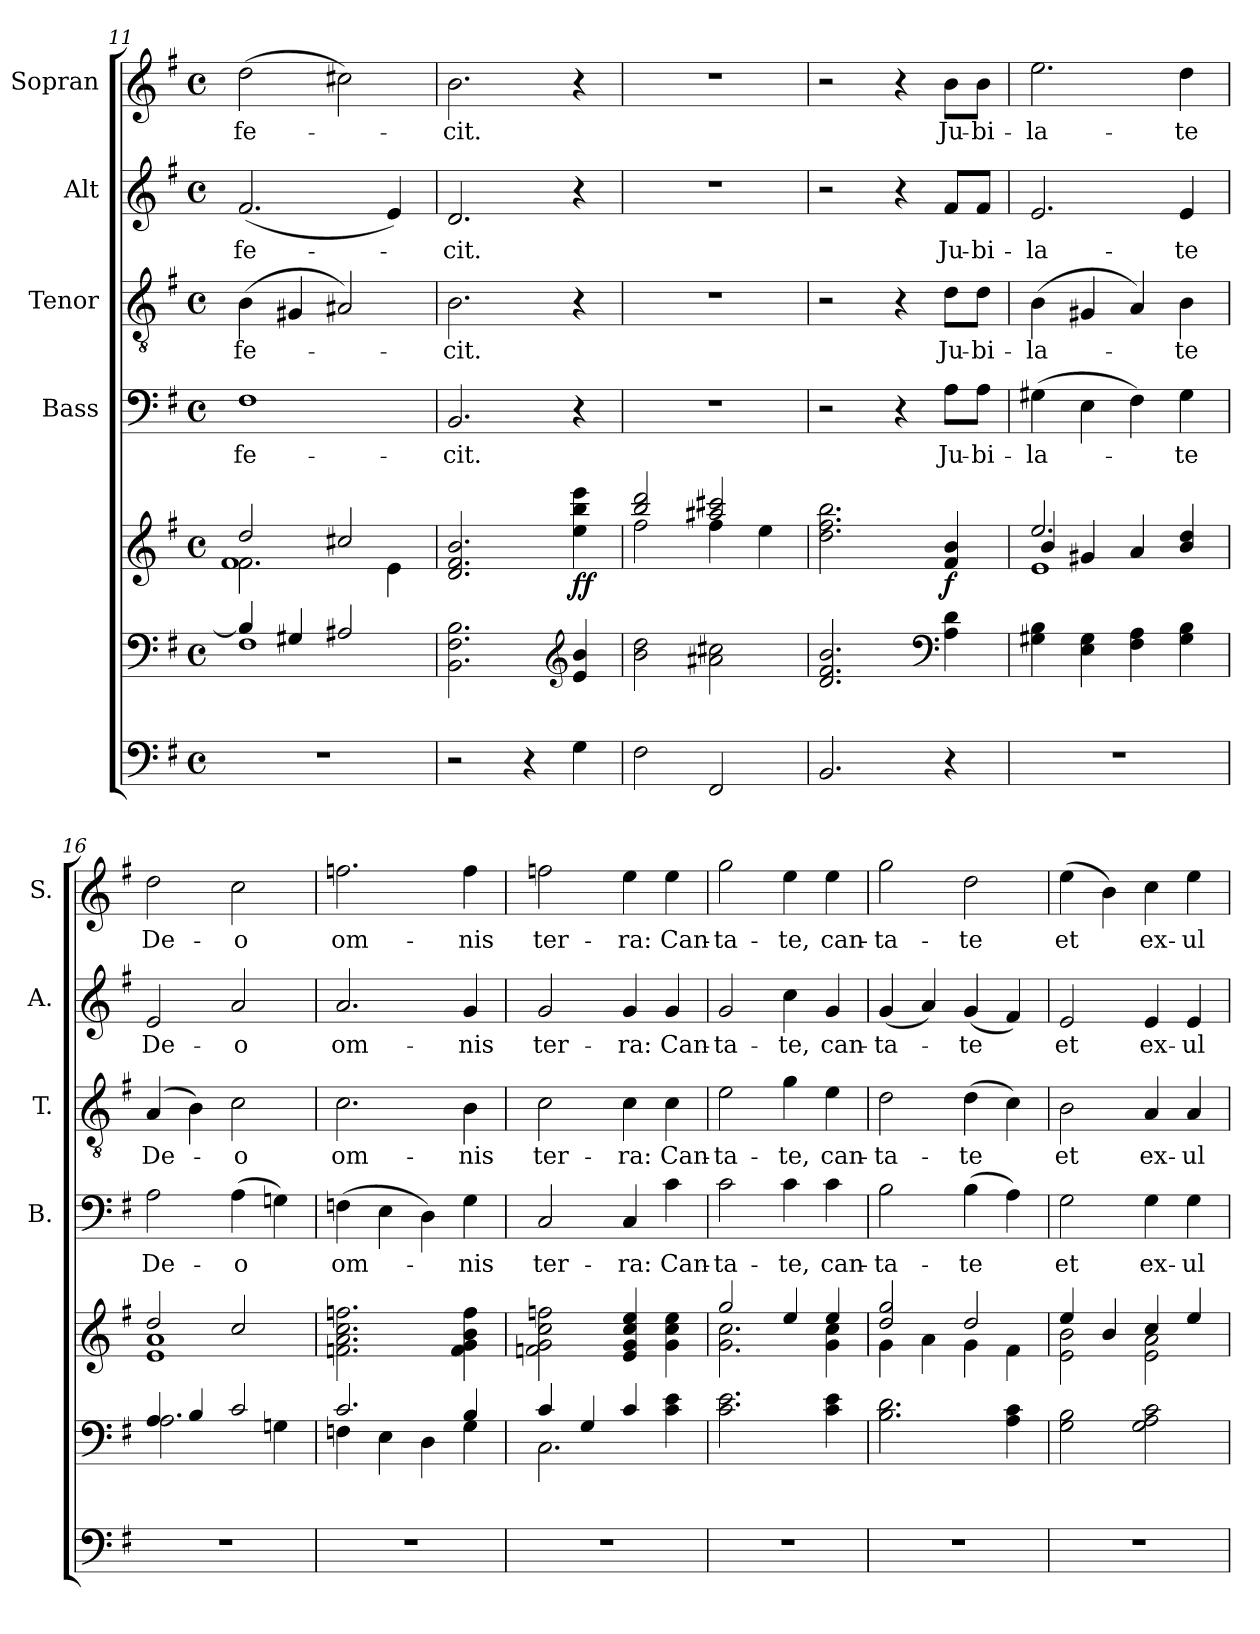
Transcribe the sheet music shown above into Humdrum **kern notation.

**kern	**kern	**kern	**dynam	**kern	**text	**kern	**text	**kern	**text	**kern	**text
*part6	*part5	*part5	*part5	*part4	*part4	*part3	*part3	*part2	*part2	*part1	*part1
*staff7	*staff6	*staff5	*staff5/6	*staff4	*staff4	*staff3	*staff3	*staff2	*staff2	*staff1	*staff1
*	*	*	*	*I"Bass	*	*I"Tenor	*	*I"Alt	*	*I"Sopran	*
*	*	*	*	*I'B.	*	*I'T.	*	*I'A.	*	*I'S.	*
*clefF4	*clefF4	*clefG2	*	*clefF4	*	*clefGv2	*	*clefG2	*	*clefG2	*
*k[f#]	*k[f#]	*k[f#]	*	*k[f#]	*	*k[f#]	*	*k[f#]	*	*k[f#]	*
*G:	*G:	*G:	*	*G:	*	*G:	*	*G:	*	*G:	*
*M4/4	*M4/4	*M4/4	*	*M4/4	*	*M4/4	*	*M4/4	*	*M4/4	*
*met(c)	*met(c)	*met(c)	*	*met(c)	*	*met(c)	*	*met(c)	*	*met(c)	*
=11	=11	=11	=11	=11	=11	=11	=11	=11	=11	=11	=11
*	*^	*^	*	*	*	*	*	*	*	*	*
*	*	*	*	*^	*	*	*	*	*	*	*	*	*
!	!	!	!	!	!	!	!	!LO:LY:b	!	!LO:LY:b	!	!LO:LY:b	!	!LO:LY:b
1r	4B/]	1F#	2dd/	2.f#\	1f#	.	1F#	fe-	(>4B\	fe-	(<2.f#/	fe-	(>2dd\	fe-
.	4G#X/	.	.	.	.	.	.	.	4G#X/	.	.	.	.	.
.	2A#X/	.	2cc#X/	.	.	.	.	.	2A#X/)	.	.	.	2cc#X\)	.
.	.	.	.	4e\	.	.	.	.	.	.	4e/)	.	.	.
*	*v	*v	*	*	*	*	*	*	*	*	*	*	*	*
*	*	*	*v	*v	*	*	*	*	*	*	*	*	*
!!LO:PB:g=z
=12	=12	=12	=12	=12	=12	=12	=12	=12	=12	=12	=12	=12
!	!	!	!	!	!	!LO:LY:b	!	!LO:LY:b	!	!LO:LY:b	!	!LO:LY:b
*	*	*v	*v	*	*	*	*	*	*	*	*	*
2r	2.BB\ 2.F#\ 2.B\	2.d/ 2.f#/ 2.b/	.	2.BB/	-cit.	2.B\	-cit.	2.d/	-cit.	2.b\	-cit.
4r	.	.	.	.	.	.	.	.	.	.	.
*	*clefG2	*	*	*	*	*	*	*	*	*	*
!	!	!	!LO:DY:b	!	!	!	!	!	!	!	!
4G\	4e/ 4b/	4ee\ 4bb\ 4eee\	ff	4r	.	4r	.	4r	.	4r	.
=13	=13	=13	=13	=13	=13	=13	=13	=13	=13	=13	=13
*	*	*^	*	*	*	*	*	*	*	*	*
2F#\	2b\ 2dd\	2bb/ 2ddd/	2ff#\	.	1r	.	1r	.	1r	.	1r	.
2FF#/	2a#X\ 2cc#X\	2aa#X/ 2ccc#X/	4ff#\	.	.	.	.	.	.	.	.	.
.	.	.	4ee\	.	.	.	.	.	.	.	.	.
*	*	*v	*v	*	*	*	*	*	*	*	*	*
=14	=14	=14	=14	=14	=14	=14	=14	=14	=14	=14	=14
2.BB/	2.d/ 2.f#/ 2.b/	2.dd\ 2.ff#\ 2.bb\	.	2r	.	2r	.	2r	.	2r	.
.	.	.	.	4r	.	4r	.	4r	.	4r	.
*	*clefF4	*	*	*	*	*	*	*	*	*	*
!	!	!	!LO:DY:b	!	!LO:LY:b	!	!LO:LY:b	!	!LO:LY:b	!	!LO:LY:b
4r	4A\ 4d\	4f#/ 4b/	f	8A\L	Ju-	8d\L	Ju-	8f#/L	Ju-	8b\L	Ju-
!	!	!	!	!	!LO:LY:b	!	!LO:LY:b	!	!LO:LY:b	!	!LO:LY:b
.	.	.	.	8A\J	-bi-	8d\J	-bi-	8f#/J	-bi-	8b\J	-bi-
=15	=15	=15	=15	=15	=15	=15	=15	=15	=15	=15	=15
*	*	*^	*	*	*	*	*	*	*	*	*
*	*	*	*^	*	*	*	*	*	*	*	*	*
!	!	!	!	!	!	!	!LO:LY:b	!	!LO:LY:b	!	!LO:LY:b	!	!LO:LY:b
1r	4G#X\ 4B\	2.ee/	1e	4b/	.	(>4G#X\	-la-	(>4B\	-la-	2.e/	-la-	2.ee\	-la-
.	4E\ 4G#\	.	.	4g#X/	.	4E\	.	4G#X/	.	.	.	.	.
.	4F#\ 4A\	.	.	4a/	.	4F#\)	.	4A/)	.	.	.	.	.
!	!	!	!	!	!	!	!LO:LY:b	!	!LO:LY:b	!	!LO:LY:b	!	!LO:LY:b
.	4G#\ 4B\	4b/ 4dd/	.	4ryy	.	4G#\	-te	4B\	-te	4e/	-te	4dd\	-te
=16	=16	=16	=16	=16	=16	=16	=16	=16	=16	=16	=16	=16	=16
*	*^	*	*	*	*	*	*	*	*	*	*	*	*
!	!	!	!	!	!	!	!	!LO:LY:b	!	!LO:LY:b	!	!LO:LY:b	!	!LO:LY:b
*	*	*	*	*v	*v	*	*	*	*	*	*	*	*	*
1r	4A/	2.A\	2dd/	1e 1a	.	2A\	De-	(4A/	De-	2e/	De-	2dd\	De-
.	4B/	.	.	.	.	.	.	4B\)	.	.	.	.	.
!	!	!	!	!	!	!	!LO:LY:b	!	!LO:LY:b	!	!LO:LY:b	!	!LO:LY:b
.	2c/	.	2cc/	.	.	(>4A\	-o	2c\	-o	2a/	-o	2cc\	-o
.	.	4Gn\	.	.	.	4Gn\)	.	.	.	.	.	.	.
*	*	*	*v	*v	*	*	*	*	*	*	*	*	*
=17	=17	=17	=17	=17	=17	=17	=17	=17	=17	=17	=17	=17
!	!	!	!	!	!	!LO:LY:b	!	!LO:LY:b	!	!LO:LY:b	!	!LO:LY:b
1r	2.c/	4Fn\	2.fn\ 2.a\ 2.cc\ 2.ffn\	.	(>4Fn\	om-	2.c\	om-	2.a/	om-	2.ffn\	om-
.	.	4E\	.	.	4E\	.	.	.	.	.	.	.
.	.	4D\	.	.	4D\)	.	.	.	.	.	.	.
!	!	!	!	!	!	!LO:LY:b	!	!LO:LY:b	!	!LO:LY:b	!	!LO:LY:b
.	4B/	4G\	4f\ 4g\ 4b\ 4ff\	.	4G\	-nis	4B\	-nis	4g/	-nis	4ff\	-nis
!!LO:LB:g=z
=18	=18	=18	=18	=18	=18	=18	=18	=18	=18	=18	=18	=18
!	!	!	!	!	!	!LO:LY:b	!	!LO:LY:b	!	!LO:LY:b	!	!LO:LY:b
1r	4c/	2.C\	2fn\ 2g\ 2cc\ 2ffn\	.	2C/	ter-	2c\	ter-	2g/	ter-	2ffn\	ter-
.	4G/	.	.	.	.	.	.	.	.	.	.	.
!	!	!	!	!	!	!LO:LY:b	!	!LO:LY:b	!	!LO:LY:b	!	!LO:LY:b
.	4c/	.	4e/ 4g/ 4cc/ 4ee/	.	4C/	-ra:	4c\	-ra:	4g/	-ra:	4ee\	-ra:
!	!	!	!	!	!	!LO:LY:b	!	!LO:LY:b	!	!LO:LY:b	!	!LO:LY:b
.	4c\ 4e\	4ryy	4g\ 4cc\ 4ee\	.	4c\	Can-	4c\	Can-	4g/	Can-	4ee\	Can-
=19	=19	=19	=19	=19	=19	=19	=19	=19	=19	=19	=19	=19
*	*	*	*^	*	*	*	*	*	*	*	*	*
!	!	!	!	!	!	!	!LO:LY:b	!	!LO:LY:b	!	!LO:LY:b	!	!LO:LY:b
*	*v	*v	*	*	*	*	*	*	*	*	*	*	*
1r	2.c\ 2.e\	2gg/	2.g\ 2.cc\	.	2c\	-ta-	2e\	-ta-	2g/	-ta-	2gg\	-ta-
!	!	!	!	!	!	!LO:LY:b	!	!LO:LY:b	!	!LO:LY:b	!	!LO:LY:b
.	.	4ee/	.	.	4c\	-te,	4g\	-te,	4cc\	-te,	4ee\	-te,
!	!	!	!	!	!	!LO:LY:b	!	!LO:LY:b	!	!LO:LY:b	!	!LO:LY:b
.	4c\ 4e\	4ee/	4g\ 4cc\	.	4c\	can-	4e\	can-	4g/	can-	4ee\	can-
=20	=20	=20	=20	=20	=20	=20	=20	=20	=20	=20	=20	=20
!	!	!	!	!	!	!LO:LY:b	!	!LO:LY:b	!	!LO:LY:b	!	!LO:LY:b
1r	2.B\ 2.d\	2dd/ 2gg/	4g\	.	2B\	-ta-	2d\	-ta-	(<4g/	-ta-	2gg\	-ta-
.	.	.	4a\	.	.	.	.	.	4a/)	.	.	.
!	!	!	!	!	!	!LO:LY:b	!	!LO:LY:b	!	!LO:LY:b	!	!LO:LY:b
.	.	2dd/	4g\	.	(>4B\	-te	(>4d\	-te	(<4g/	-te	2dd\	-te
.	4A\ 4c\	.	4f#\	.	4A\)	.	4c\)	.	4f#/)	.	.	.
=21	=21	=21	=21	=21	=21	=21	=21	=21	=21	=21	=21	=21
!	!	!	!	!	!	!LO:LY:b	!	!LO:LY:b	!	!LO:LY:b	!	!LO:LY:b
1r	2G\ 2B\	4ee/	2e\ 2b\	.	2G\	et	2B\	et	2e/	et	(>4ee\	et
.	.	4b/	.	.	.	.	.	.	.	.	4b\)	.
!	!	!	!	!	!	!LO:LY:b	!	!LO:LY:b	!	!LO:LY:b	!	!LO:LY:b
.	2G\ 2A\ 2c\	4cc/	2e\ 2a\	.	4G\	ex-	4A/	ex-	4e/	ex-	4cc\	ex-
!	!	!	!	!	!	!LO:LY:b	!	!LO:LY:b	!	!LO:LY:b	!	!LO:LY:b
.	.	4ee/	.	.	4G\	-ul-	4A/	-ul-	4e/	-ul-	4ee\	-ul-
*	*	*v	*v	*	*	*	*	*	*	*	*	*
=	=	=	=	=	=	=	=	=	=	=	=
*-	*-	*-	*-	*-	*-	*-	*-	*-	*-	*-	*-
